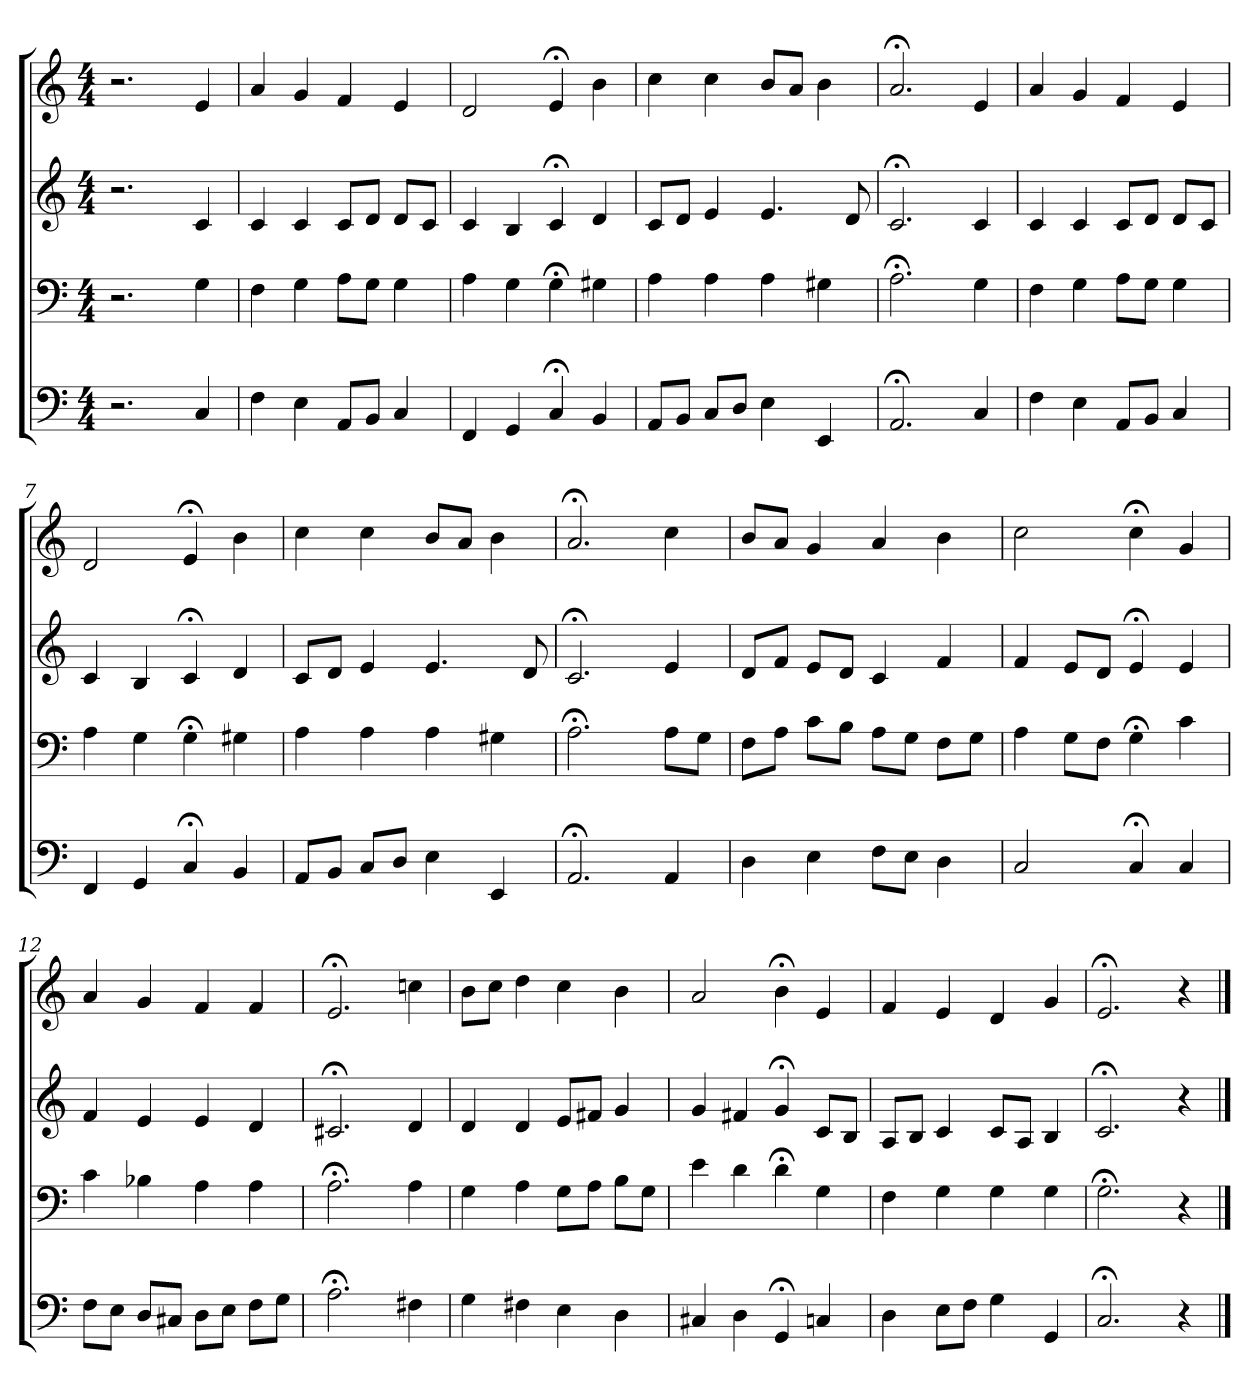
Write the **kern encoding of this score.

**kern	**kern	**kern	**kern
*part4	*part3	*part2	*part1
*staff4	*staff3	*staff2	*staff1
*clefF4	*clefF4	*clefG2	*clefG2
*k[]	*k[]	*k[]	*k[]
*C:	*C:	*C:	*C:
*M4/4	*M4/4	*M4/4	*M4/4
=1	=1	=1	=1
2.r	2.r	2.r	2.r
4C	4G	4c	4e
=2	=2	=2	=2
4F	4F	4c	4a
4E	4G	4c	4g
8AA/L	8A\L	8c/L	4f
8BB/J	8G\J	8d/J	.
4C	4G	8d/L	4e
.	.	8c/J	.
=3	=3	=3	=3
4FF	4A	4c	2d
4GG	4G	4B	.
4C;<	4G;<	4c;<	4e;<
4BB	4G#X	4d	4b
=4	=4	=4	=4
8AA/L	4A	8c/L	4cc
8BB/J	.	8d/J	.
8C/L	4A	4e	4cc
8D/J	.	.	.
4E	4A	4.e	8b/L
.	.	.	8a/J
4EE	4G#X	.	4b
.	.	8d	.
=5	=5	=5	=5
2.AA;<	2.A;<	2.c;<	2.a;<
4C	4G	4c	4e
=6	=6	=6	=6
4F	4F	4c	4a
4E	4G	4c	4g
8AA/L	8A\L	8c/L	4f
8BB/J	8G\J	8d/J	.
4C	4G	8d/L	4e
.	.	8c/J	.
=7	=7	=7	=7
4FF	4A	4c	2d
4GG	4G	4B	.
4C;<	4G;<	4c;<	4e;<
4BB	4G#X	4d	4b
=8	=8	=8	=8
8AA/L	4A	8c/L	4cc
8BB/J	.	8d/J	.
8C/L	4A	4e	4cc
8D/J	.	.	.
4E	4A	4.e	8b/L
.	.	.	8a/J
4EE	4G#X	.	4b
.	.	8d	.
=9	=9	=9	=9
2.AA;<	2.A;<	2.c;<	2.a;<
4AA	8A\L	4e	4cc
.	8G\J	.	.
=10	=10	=10	=10
4D	8F\L	8d/L	8b/L
.	8A\J	8f/J	8a/J
4E	8c\L	8e/L	4g
.	8B\J	8d/J	.
8F\L	8A\L	4c	4a
8E\J	8G\J	.	.
4D	8F\L	4f	4b
.	8G\J	.	.
=11	=11	=11	=11
2C	4A	4f	2cc
.	8G\L	8e/L	.
.	8F\J	8d/J	.
4C;<	4G;<	4e;<	4cc;<
4C	4c	4e	4g
=12	=12	=12	=12
8F\L	4c	4f	4a
8E\J	.	.	.
8D/L	4B-X	4e	4g
8C#X/J	.	.	.
8D\L	4A	4e	4f
8E\J	.	.	.
8F\L	4A	4d	4f
8G\J	.	.	.
=13	=13	=13	=13
2.A;<	2.A;<	2.c#X;<	2.e;<
4F#X	4A	4d	4ccn
=14	=14	=14	=14
4G	4G	4d	8b\L
.	.	.	8cc\J
4F#X	4A	4d	4dd
4E	8G\L	8e/L	4cc
.	8A\J	8f#X/J	.
4D	8B\L	4g	4b
.	8G\J	.	.
=15	=15	=15	=15
4C#X	4e	4g	2a
4D	4d	4f#X	.
4GG;<	4d;<	4g;<	4b;<
4Cn	4G	8c/L	4e
.	.	8B/J	.
=16	=16	=16	=16
4D	4F	8A/L	4f
.	.	8B/J	.
8E\L	4G	4c	4e
8F\J	.	.	.
4G	4G	8c/L	4d
.	.	8A/J	.
4GG	4G	4B	4g
=17	=17	=17	=17
2.C;<	2.G;<	2.c;<	2.e;<
4r	4r	4r	4r
==	==	==	==
*-	*-	*-	*-
